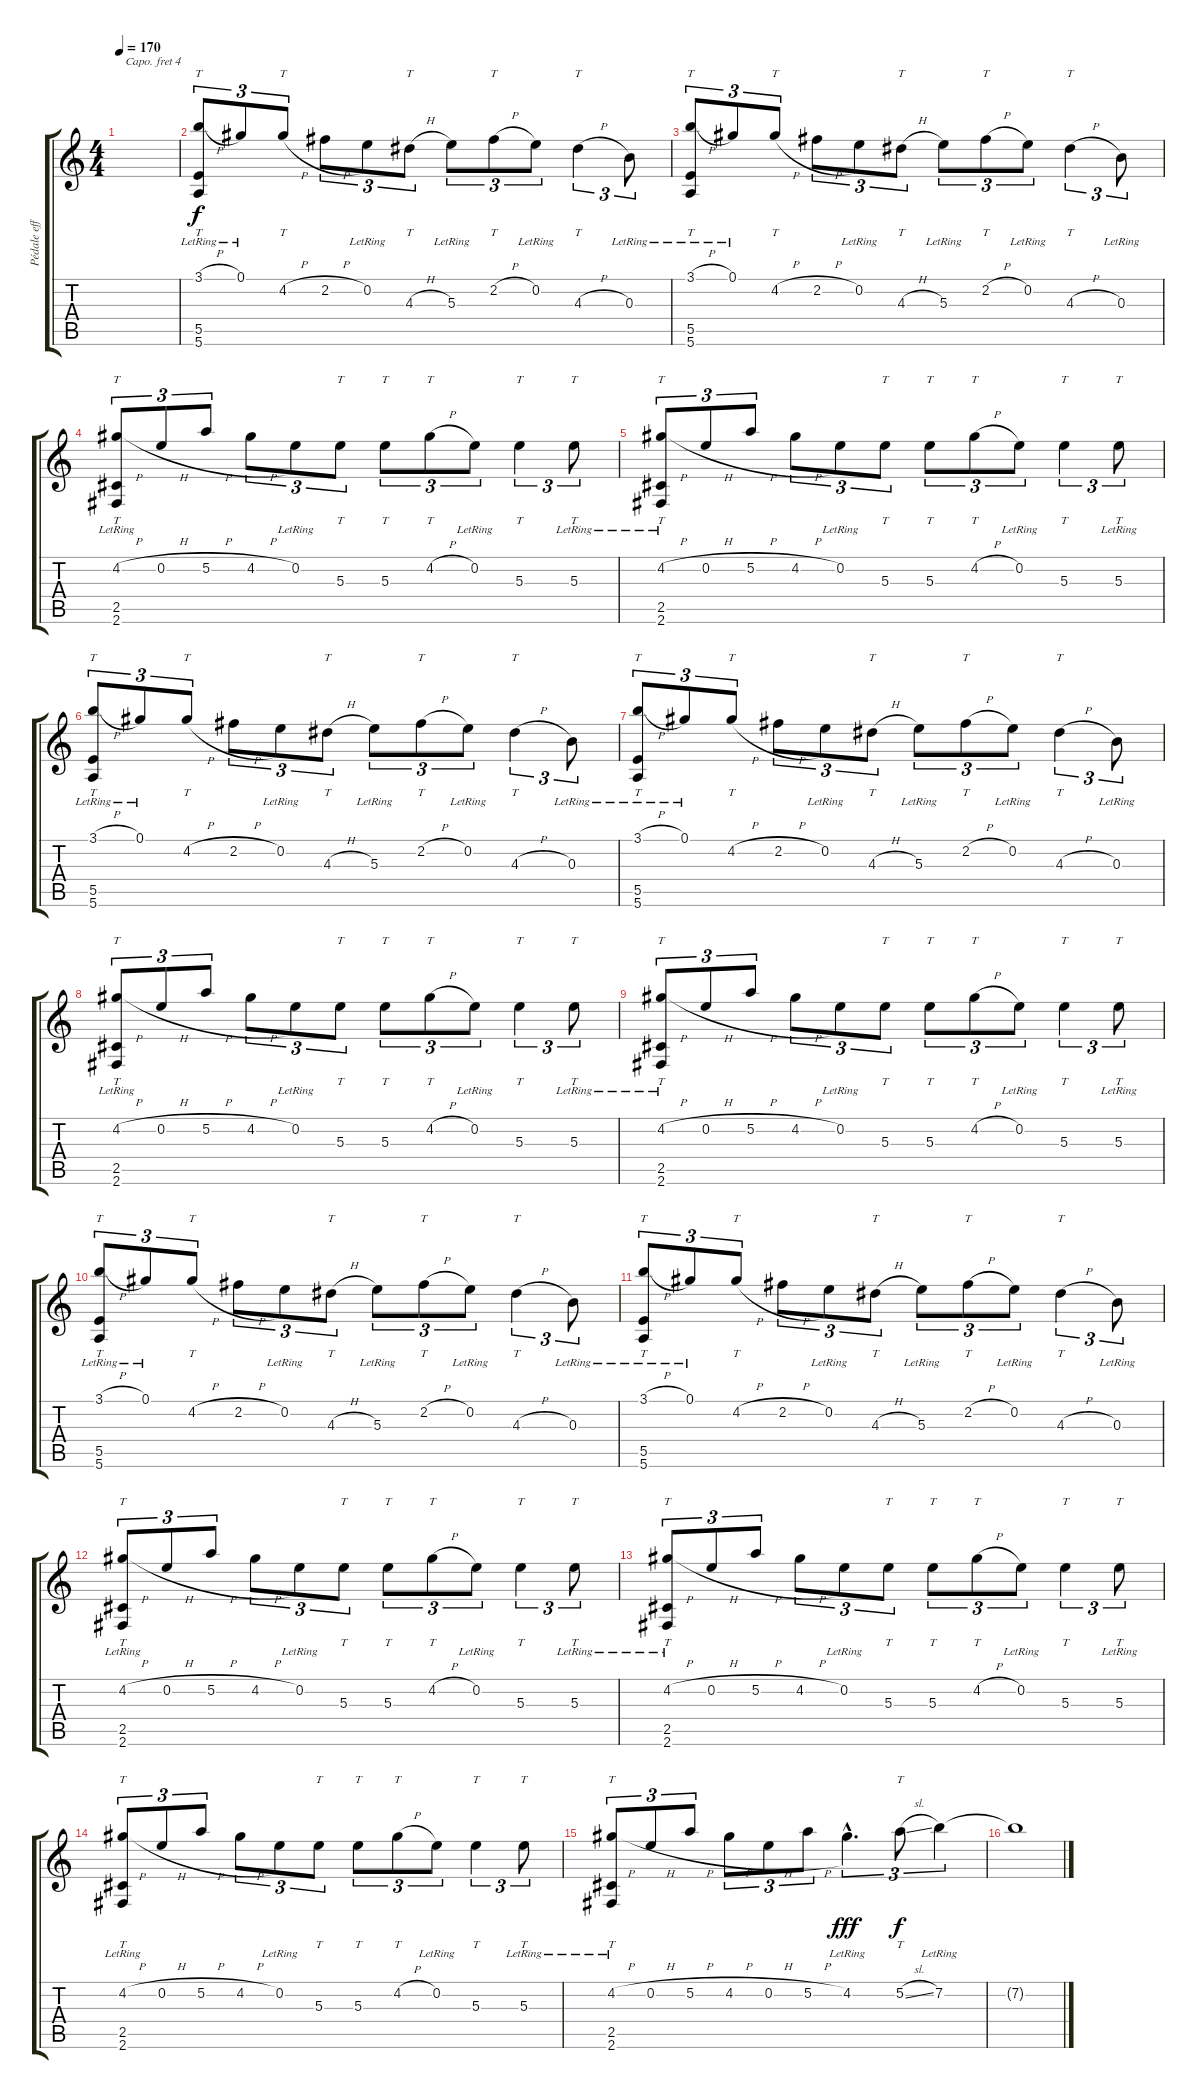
\track ("Pédale effet" "Pédale eff") {instrument electricguitarjazz}
\staff {score tabs}
\capo 4
\tuning (E4 C4 G3 C3 G2 C2) {hide}
\ts (4 4)
\tempo 170
\clef g2
\ks c
|
(3.1{h} 5.5{lr} 5.6{lr}).8{tt tu (3 2) volume 16} 0.1{lr}.8{tu (3 2)} 4.2{h}.8{tt tu (3 2)} 2.2{h}.8{tu (3 2)} 0.2{lr}.8{tu (3 2)} 4.3{h}.8{tt tu (3 2)} 5.3{lr}.8{tu (3 2)} 2.2{h}.8{tt tu (3 2)} 0.2{lr}.8{tu (3 2)} 4.3{h}.4{tt tu (3 2)} 0.3{lr}.8{tu (3 2)} |
(3.1{h} 5.5{lr} 5.6{lr}).8{tt tu (3 2)} 0.1{lr}.8{tu (3 2)} 4.2{h}.8{tt tu (3 2)} 2.2{h}.8{tu (3 2)} 0.2{lr}.8{tu (3 2)} 4.3{h}.8{tt tu (3 2)} 5.3{lr}.8{tu (3 2)} 2.2{h}.8{tt tu (3 2)} 0.2{lr}.8{tu (3 2)} 4.3{h}.4{tt tu (3 2)} 0.3{lr}.8{tu (3 2)} |
(4.2{h} 2.5{lr} 2.6{lr}).8{tt tu (3 2)} 0.2{h}.8{tu (3 2)} 5.2{h}.8{tu (3 2)} 4.2{h}.8{tu (3 2)} 0.2{lr}.8{tu (3 2)} 5.3.8{tt tu (3 2)} 5.3.8{tt tu (3 2)} 4.2{h}.8{tt tu (3 2)} 0.2{lr}.8{tu (3 2)} 5.3.4{tt tu (3 2)} 5.3{lr}.8{tt tu (3 2)} |
(4.2{h} 2.5{lr} 2.6{lr}).8{tt tu (3 2)} 0.2{h}.8{tu (3 2)} 5.2{h}.8{tu (3 2)} 4.2{h}.8{tu (3 2)} 0.2{lr}.8{tu (3 2)} 5.3.8{tt tu (3 2)} 5.3.8{tt tu (3 2)} 4.2{h}.8{tt tu (3 2)} 0.2{lr}.8{tu (3 2)} 5.3.4{tt tu (3 2)} 5.3{lr}.8{tt tu (3 2)} |
(3.1{h} 5.5{lr} 5.6{lr}).8{tt tu (3 2)} 0.1{lr}.8{tu (3 2)} 4.2{h}.8{tt tu (3 2)} 2.2{h}.8{tu (3 2)} 0.2{lr}.8{tu (3 2)} 4.3{h}.8{tt tu (3 2)} 5.3{lr}.8{tu (3 2)} 2.2{h}.8{tt tu (3 2)} 0.2{lr}.8{tu (3 2)} 4.3{h}.4{tt tu (3 2)} 0.3{lr}.8{tu (3 2)} |
(3.1{h} 5.5{lr} 5.6{lr}).8{tt tu (3 2)} 0.1{lr}.8{tu (3 2)} 4.2{h}.8{tt tu (3 2)} 2.2{h}.8{tu (3 2)} 0.2{lr}.8{tu (3 2)} 4.3{h}.8{tt tu (3 2)} 5.3{lr}.8{tu (3 2)} 2.2{h}.8{tt tu (3 2)} 0.2{lr}.8{tu (3 2)} 4.3{h}.4{tt tu (3 2)} 0.3{lr}.8{tu (3 2)} |
(4.2{h} 2.5{lr} 2.6{lr}).8{tt tu (3 2)} 0.2{h}.8{tu (3 2)} 5.2{h}.8{tu (3 2)} 4.2{h}.8{tu (3 2)} 0.2{lr}.8{tu (3 2)} 5.3.8{tt tu (3 2)} 5.3.8{tt tu (3 2)} 4.2{h}.8{tt tu (3 2)} 0.2{lr}.8{tu (3 2)} 5.3.4{tt tu (3 2)} 5.3{lr}.8{tt tu (3 2)} |
(4.2{h} 2.5{lr} 2.6{lr}).8{tt tu (3 2)} 0.2{h}.8{tu (3 2)} 5.2{h}.8{tu (3 2)} 4.2{h}.8{tu (3 2)} 0.2{lr}.8{tu (3 2)} 5.3.8{tt tu (3 2)} 5.3.8{tt tu (3 2)} 4.2{h}.8{tt tu (3 2)} 0.2{lr}.8{tu (3 2)} 5.3.4{tt tu (3 2)} 5.3{lr}.8{tt tu (3 2)} |
(3.1{h} 5.5{lr} 5.6{lr}).8{tt tu (3 2)} 0.1{lr}.8{tu (3 2)} 4.2{h}.8{tt tu (3 2)} 2.2{h}.8{tu (3 2)} 0.2{lr}.8{tu (3 2)} 4.3{h}.8{tt tu (3 2)} 5.3{lr}.8{tu (3 2)} 2.2{h}.8{tt tu (3 2)} 0.2{lr}.8{tu (3 2)} 4.3{h}.4{tt tu (3 2)} 0.3{lr}.8{tu (3 2)} |
(3.1{h} 5.5{lr} 5.6{lr}).8{tt tu (3 2)} 0.1{lr}.8{tu (3 2)} 4.2{h}.8{tt tu (3 2)} 2.2{h}.8{tu (3 2)} 0.2{lr}.8{tu (3 2)} 4.3{h}.8{tt tu (3 2)} 5.3{lr}.8{tu (3 2)} 2.2{h}.8{tt tu (3 2)} 0.2{lr}.8{tu (3 2)} 4.3{h}.4{tt tu (3 2)} 0.3{lr}.8{tu (3 2)} |
(4.2{h} 2.5{lr} 2.6{lr}).8{tt tu (3 2)} 0.2{h}.8{tu (3 2)} 5.2{h}.8{tu (3 2)} 4.2{h}.8{tu (3 2)} 0.2{lr}.8{tu (3 2)} 5.3.8{tt tu (3 2)} 5.3.8{tt tu (3 2)} 4.2{h}.8{tt tu (3 2)} 0.2{lr}.8{tu (3 2)} 5.3.4{tt tu (3 2)} 5.3{lr}.8{tt tu (3 2)} |
(4.2{h} 2.5{lr} 2.6{lr}).8{tt tu (3 2)} 0.2{h}.8{tu (3 2)} 5.2{h}.8{tu (3 2)} 4.2{h}.8{tu (3 2)} 0.2{lr}.8{tu (3 2)} 5.3.8{tt tu (3 2)} 5.3.8{tt tu (3 2)} 4.2{h}.8{tt tu (3 2)} 0.2{lr}.8{tu (3 2)} 5.3.4{tt tu (3 2)} 5.3{lr}.8{tt tu (3 2)} |
(4.2{h} 2.5{lr} 2.6{lr}).8{tt tu (3 2)} 0.2{h}.8{tu (3 2)} 5.2{h}.8{tu (3 2)} 4.2{h}.8{tu (3 2)} 0.2{lr}.8{tu (3 2)} 5.3.8{tt tu (3 2)} 5.3.8{tt tu (3 2)} 4.2{h}.8{tt tu (3 2)} 0.2{lr}.8{tu (3 2)} 5.3.4{tt tu (3 2)} 5.3{lr}.8{tt tu (3 2)} |
(4.2{h} 2.5{lr} 2.6{lr}).8{tt tu (3 2)} 0.2{h}.8{tu (3 2)} 5.2{h}.8{tu (3 2)} 4.2{h}.8{tu (3 2)} 0.2{h}.8{tu (3 2)} 5.2{h}.8{tu (3 2)} 4.2{hac lr}.4{d tu (3 2) dy fff} 5.2{sl}.8{tt tu (3 2) dy f} 7.2{lr}.4{tu (3 2)} |
7.2{t}.1
